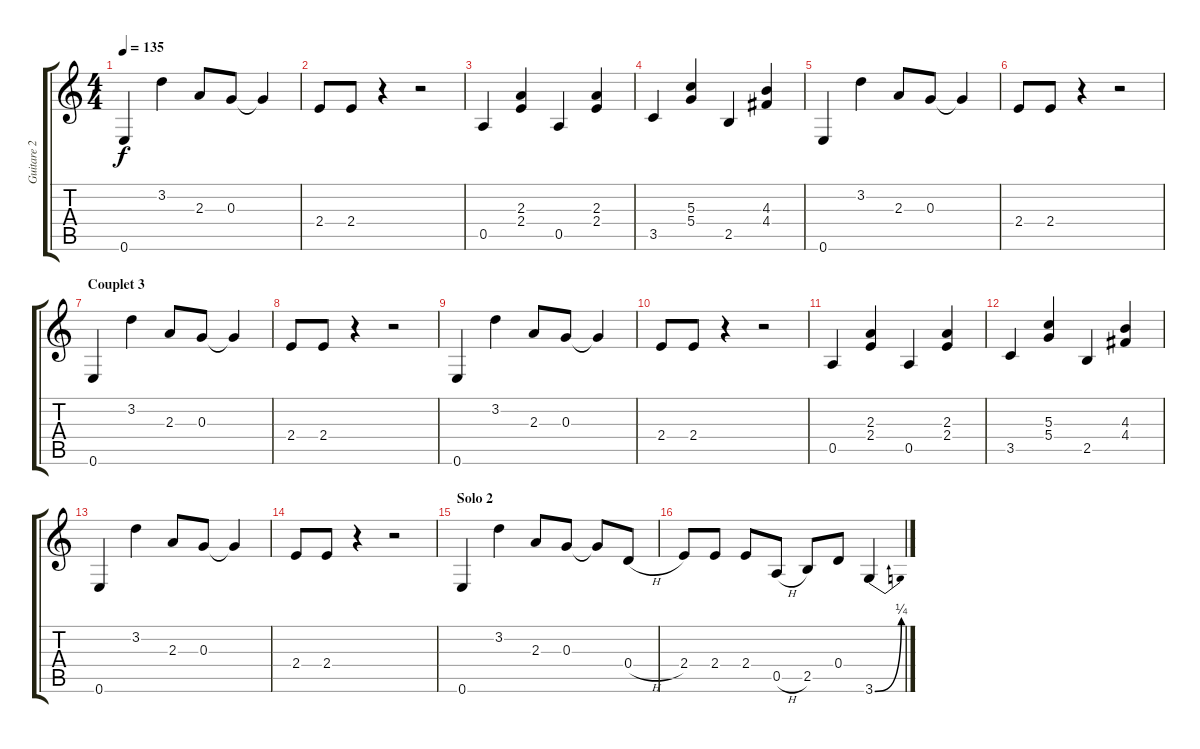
\track ("Guitare 2" "Guitare 2") {instrument electricguitarjazz}
\staff {score tabs}
\tuning (E4 B3 G3 D3 A2 E2) {hide}
\ts (4 4)
\tempo 135
\clef g2
\ks c
0.6.4{dy f} 3.2.4 2.3.8 0.3.8 0.3{t}.4 |
2.4.8 2.4.8 r.4 r.2 |
0.5.4 (2.3 2.4).4 0.5.4 (2.3 2.4).4 |
3.5.4 (5.3 5.4).4 2.5.4 (4.3 4.4).4 |
0.6.4 3.2.4 2.3.8 0.3.8 0.3{t}.4 |
2.4.8 2.4.8 r.4 r.2 |
\section ("" "Couplet 3")
0.6.4 3.2.4 2.3.8 0.3.8 0.3{t}.4 |
2.4.8 2.4.8 r.4 r.2 |
0.6.4 3.2.4 2.3.8 0.3.8 0.3{t}.4 |
2.4.8 2.4.8 r.4 r.2 |
0.5.4 (2.3 2.4).4 0.5.4 (2.3 2.4).4 |
3.5.4 (5.3 5.4).4 2.5.4 (4.3 4.4).4 |
0.6.4 3.2.4 2.3.8 0.3.8 0.3{t}.4 |
2.4.8 2.4.8 r.4 r.2 |
\section ("" "Solo 2")
0.6.4 3.2.4 2.3.8 0.3.8 0.3{t}.8 0.4{h}.8 |
2.4.8 2.4.8 2.4.8 0.5{h}.8 2.5.8 0.4.8 3.6{be (bend 0 0 60 1)}.4
